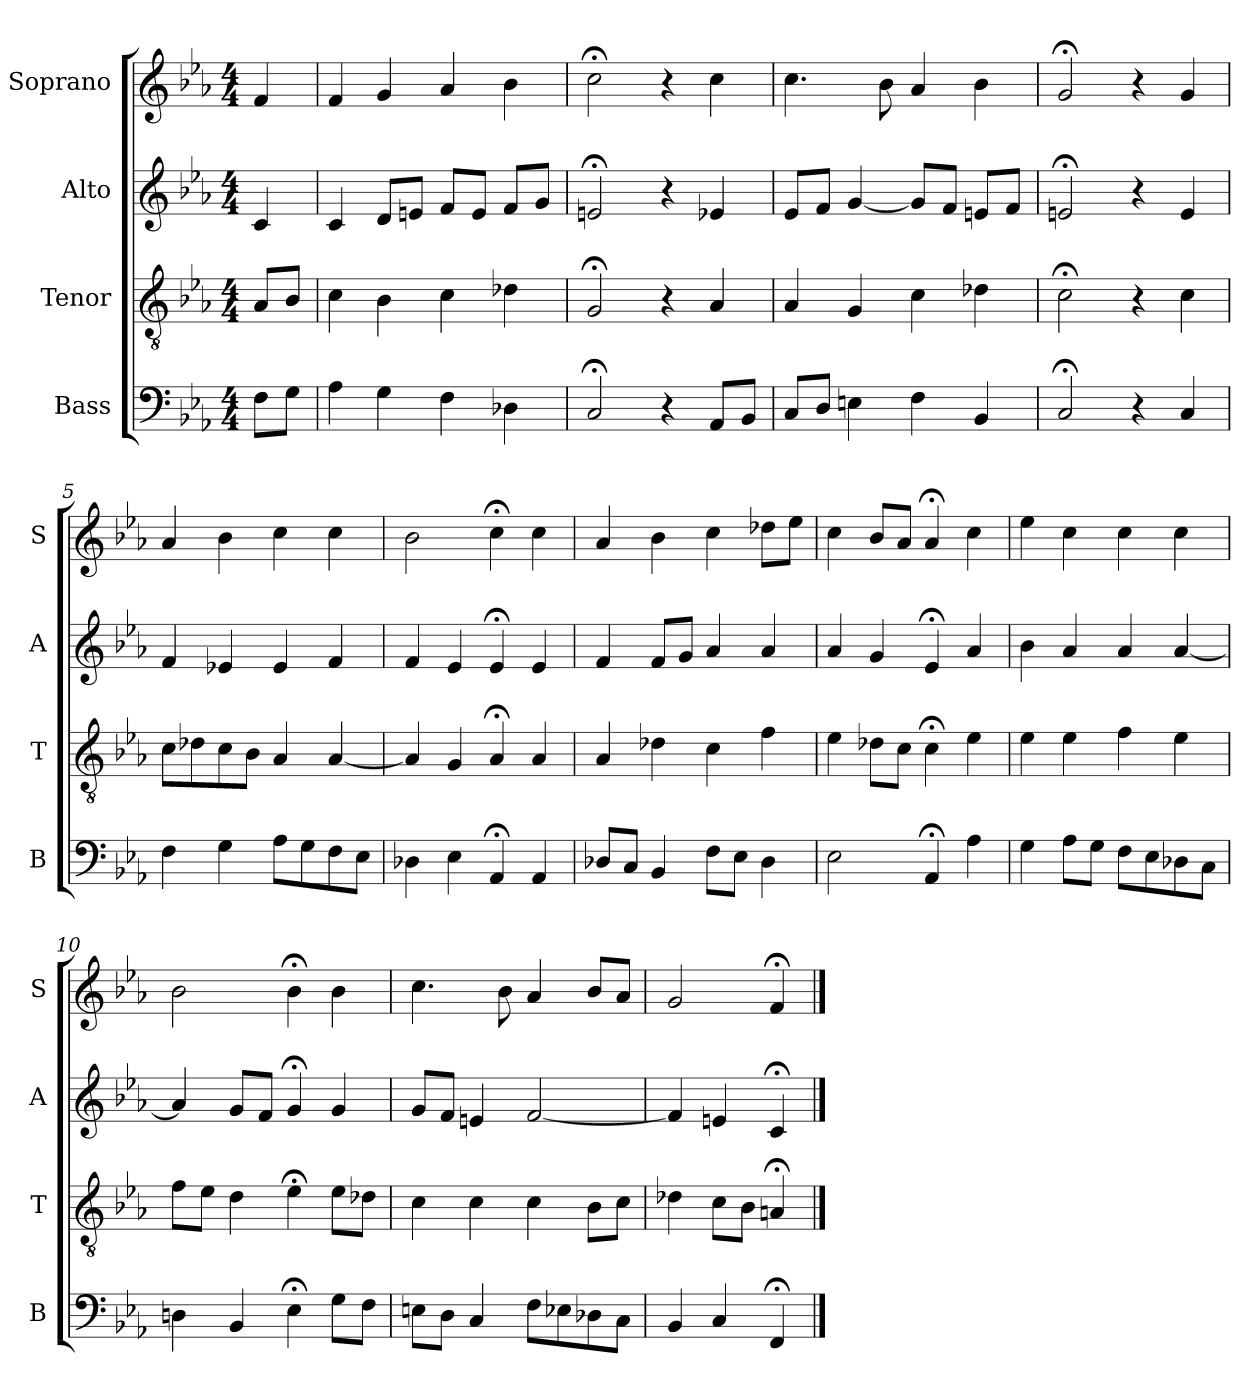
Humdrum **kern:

**kern	**kern	**kern	**kern
*part4	*part3	*part2	*part1
*staff4	*staff3	*staff2	*staff1
*I"Bass	*I"Tenor	*I"Alto	*I"Soprano
*I'B	*I'T	*I'A	*I'S
*clefF4	*clefGv2	*clefG2	*clefG2
*k[b-e-a-]	*k[b-e-a-]	*k[b-e-a-]	*k[b-e-a-]
*F:dor	*F:dor	*F:dor	*F:dor
*M4/4	*M4/4	*M4/4	*M4/4
*MM100	*MM100	*MM100	*MM100
=	=	=	=
8FL	8A-L	4c	4f
8GJ	8B-J	.	.
=1	=1	=1	=1
4A-	4c	4c	4f
4G	4B-	8dL	4g
.	.	8enJ	.
4F	4c	8fL	4a-
.	.	8eJ	.
4D-X	4d-X	8fL	4b-
.	.	8gJ	.
=2	=2	=2	=2
2C;<	2G;<	2en;<	2cc;<
4r	4r	4r	4r
8AA-L	4A-	4e-X	4cc
8BB-J	.	.	.
=3	=3	=3	=3
8CL	4A-	8e-L	4.cc
8DJ	.	8fJ	.
4En	4G	[4g	.
.	.	.	8b-
4F	4c	8gL]	4a-
.	.	8fJ	.
4BB-	4d-X	8enL	4b-
.	.	8fJ	.
=4	=4	=4	=4
2C;<	2c;<	2en;<	2g;<
4r	4r	4r	4r
4C	4c	4e	4g
=5	=5	=5	=5
4F	8cL	4f	4a-
.	8d-X	.	.
4G	8c	4e-X	4b-
.	8B-J	.	.
8A-L	4A-	4e-	4cc
8G	.	.	.
8F	[4A-	4f	4cc
8E-J	.	.	.
=6	=6	=6	=6
4D-X	4A-]	4f	2b-
4E-	4G	4e-	.
4AA-;<	4A-;<	4e-;<	4cc;<
4AA-	4A-	4e-	4cc
=7	=7	=7	=7
8D-XL	4A-	4f	4a-
8CJ	.	.	.
4BB-	4d-X	8fL	4b-
.	.	8gJ	.
8FL	4c	4a-	4cc
8E-J	.	.	.
4D-	4f	4a-	8dd-XL
.	.	.	8ee-J
=8	=8	=8	=8
2E-	4e-	4a-	4cc
.	8d-XL	4g	8b-L
.	8cJ	.	8a-J
4AA-;<	4c;<	4e-;<	4a-;<
4A-	4e-	4a-	4cc
=9	=9	=9	=9
4G	4e-	4b-	4ee-
8A-L	4e-	4a-	4cc
8GJ	.	.	.
8FL	4f	4a-	4cc
8E-	.	.	.
8D-X	4e-	[4a-	4cc
8CJ	.	.	.
=10	=10	=10	=10
4Dn	8fL	4a-]	2b-
.	8e-J	.	.
4BB-	4d	8gL	.
.	.	8fJ	.
4E-;<	4e-;<	4g;<	4b-;<
8GL	8e-L	4g	4b-
8FJ	8d-XJ	.	.
=11	=11	=11	=11
8EnL	4c	8gL	4.cc
8DJ	.	8fJ	.
4C	4c	4en	.
.	.	.	8b-
8FL	4c	[2f	4a-
8E-X	.	.	.
8D-X	8B-L	.	8b-L
8CJ	8cJ	.	8a-J
=12	=12	=12	=12
4BB-	4d-X	4f]	2g
4C	8cL	4en	.
.	8B-J	.	.
4FF;<	4An;<	4c;<	4f;<
==	==	==	==
*-	*-	*-	*-
